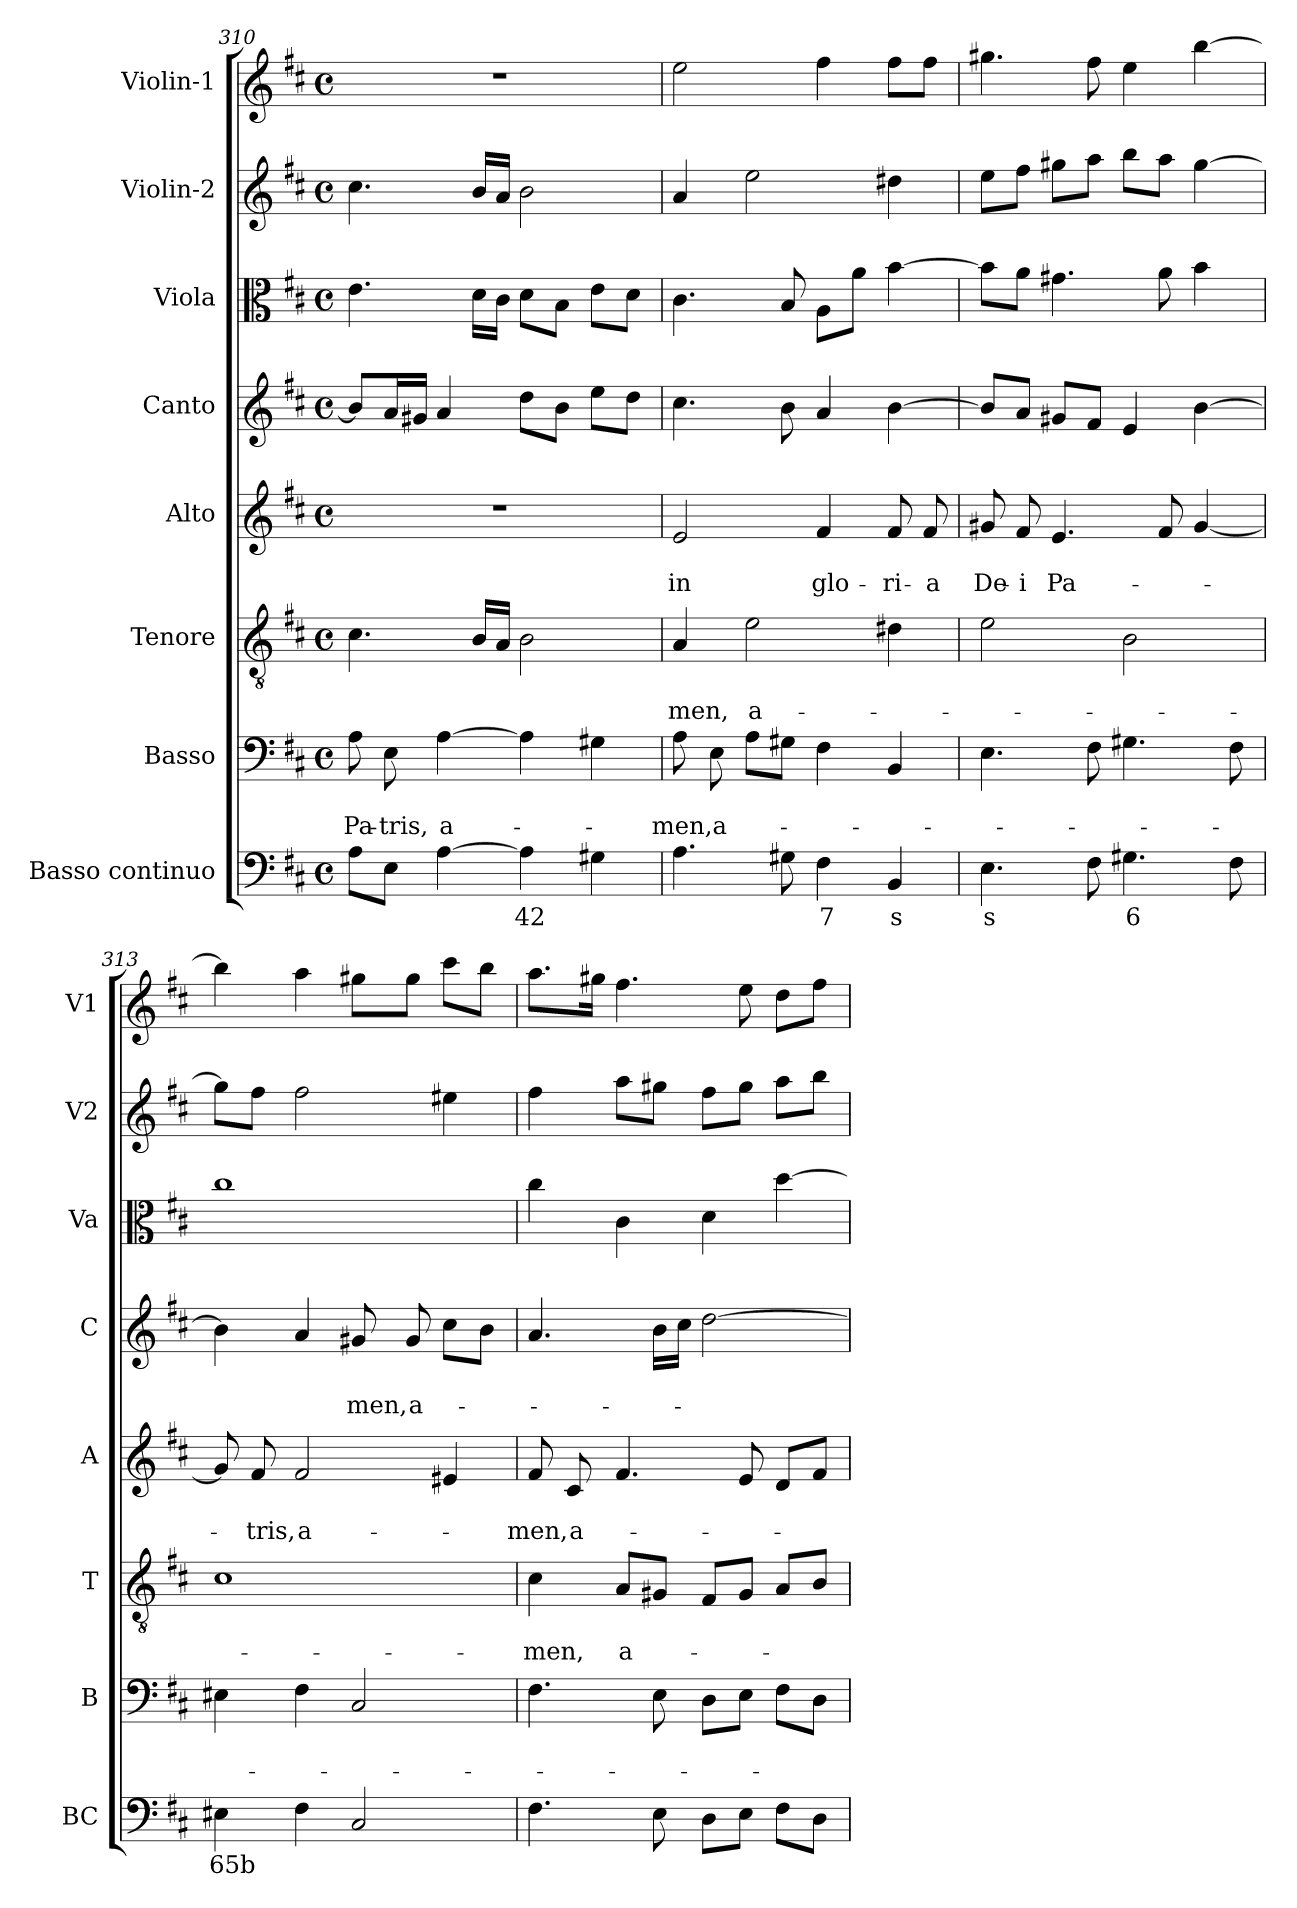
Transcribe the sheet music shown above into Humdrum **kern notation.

**kern	**text	**kern	**text	**text	**kern	**text	**text	**kern	**text	**text	**kern	**text	**text	**kern	**kern	**kern
*part8	*part8	*part7	*part7	*part7	*part6	*part6	*part6	*part5	*part5	*part5	*part4	*part4	*part4	*part3	*part2	*part1
*staff8	*staff8	*staff7	*staff7	*staff7	*staff6	*staff6	*staff6	*staff5	*staff5	*staff5	*staff4	*staff4	*staff4	*staff3	*staff2	*staff1
*I"Basso continuo	*	*I"Basso	*	*	*I"Tenore	*	*	*I"Alto	*	*	*I"Canto	*	*	*I"Viola	*I"Violin-2	*I"Violin-1
*I'BC	*	*I'B	*	*	*I'T	*	*	*I'A	*	*	*I'C	*	*	*I'Va	*I'V2	*I'V1
!!LO:LB:g=z
*clefF4	*	*clefF4	*	*	*clefGv2	*	*	*clefG2	*	*	*clefG2	*	*	*clefC3	*clefG2	*clefG2
*k[f#c#]	*	*k[f#c#]	*	*	*k[f#c#]	*	*	*k[f#c#]	*	*	*k[f#c#]	*	*	*k[f#c#]	*k[f#c#]	*k[f#c#]
*D:	*	*D:	*	*	*D:	*	*	*D:	*	*	*D:	*	*	*D:	*D:	*D:
*M4/4	*	*M4/4	*	*	*M4/4	*	*	*M4/4	*	*	*M4/4	*	*	*M4/4	*M4/4	*M4/4
*met(c)	*	*met(c)	*	*	*met(c)	*	*	*met(c)	*	*	*met(c)	*	*	*met(c)	*met(c)	*met(c)
=310	=310	=310	=310	=310	=310	=310	=310	=310	=310	=310	=310	=310	=310	=310	=310	=310
!	!	!	!	!LO:LY:b	!	!	!	!	!	!	!	!	!	!	!	!
8A\L	.	8A\	.	Pa-	4.c#\	.	.	1r	.	.	8b/L]	.	.	4.e\	4.cc#\	1r
!	!	!	!	!LO:LY:b	!	!	!	!	!	!	!	!	!	!	!	!
8E\J	.	8E\	.	-tris,	.	.	.	.	.	.	16a/L	.	.	.	.	.
.	.	.	.	.	.	.	.	.	.	.	16g#X/JJ	.	.	.	.	.
!	!	!	!	!LO:LY:b	!	!	!	!	!	!	!	!	!	!	!	!
[4A\	.	[4A\	.	a-	.	.	.	.	.	.	4a/	.	.	.	.	.
.	.	.	.	.	16B/LL	.	.	.	.	.	.	.	.	16d\LL	16b/LL	.
.	.	.	.	.	16A/JJ	.	.	.	.	.	.	.	.	16c#\JJ	16a/JJ	.
!	!LO:LY:b	!	!	!	!	!	!	!	!	!	!	!	!	!	!	!
4A\]	42	4A\]	.	.	2B\	.	.	.	.	.	8dd\L	.	.	8d\L	2b\	.
.	.	.	.	.	.	.	.	.	.	.	8b\J	.	.	8B\J	.	.
4G#X\	.	4G#X\	.	.	.	.	.	.	.	.	8ee\L	.	.	8e\L	.	.
.	.	.	.	.	.	.	.	.	.	.	8dd\J	.	.	8d\J	.	.
=311	=311	=311	=311	=311	=311	=311	=311	=311	=311	=311	=311	=311	=311	=311	=311	=311
!	!	!	!	!LO:LY:b	!	!	!LO:LY:b	!	!	!LO:LY:b	!	!	!	!	!	!
4.A\	.	8A\	.	-men,	4A/	.	-men,	2e/	.	in	4.cc#\	.	.	4.c#\	4a/	2ee\
!	!	!	!	!LO:LY:b	!	!	!	!	!	!	!	!	!	!	!	!
.	.	8E\	.	a-	.	.	.	.	.	.	.	.	.	.	.	.
!	!	!	!	!	!	!	!LO:LY:b	!	!	!	!	!	!	!	!	!
.	.	8A\L	.	.	2e\	.	a-	.	.	.	.	.	.	.	2ee\	.
8G#X\	.	8G#X\J	.	.	.	.	.	.	.	.	8b\	.	.	8B/	.	.
!	!LO:LY:b	!	!	!	!	!	!	!	!	!LO:LY:b	!	!	!	!	!	!
4F#\	7	4F#\	.	.	.	.	.	4f#/	.	glo-	4a/	.	.	8A\L	.	4ff#\
.	.	.	.	.	.	.	.	.	.	.	.	.	.	8a\J	.	.
!	!LO:LY:b	!	!	!	!	!	!	!	!	!LO:LY:b	!	!	!	!	!	!
4BB/	s	4BB/	.	.	4d#X\	.	.	8f#/	.	-ri-	[4b\	.	.	[4b\	4dd#X\	8ff#\L
!	!	!	!	!	!	!	!	!	!	!LO:LY:b	!	!	!	!	!	!
.	.	.	.	.	.	.	.	8f#/	.	-a	.	.	.	.	.	8ff#\J
=312	=312	=312	=312	=312	=312	=312	=312	=312	=312	=312	=312	=312	=312	=312	=312	=312
!	!LO:LY:b	!	!	!	!	!	!	!	!	!LO:LY:b	!	!	!	!	!	!
4.E\	s	4.E\	.	.	2e\	.	.	8g#X/	.	De-	8b/L]	.	.	8b\L]	8ee\L	4.gg#X\
!	!	!	!	!	!	!	!	!	!	!LO:LY:b	!	!	!	!	!	!
.	.	.	.	.	.	.	.	8f#/	.	-i	8a/J	.	.	8a\J	8ff#\J	.
!	!	!	!	!	!	!	!	!	!	!LO:LY:b	!	!	!	!	!	!
.	.	.	.	.	.	.	.	4.e/	.	Pa-	8g#X/L	.	.	4.g#X\	8gg#X\L	.
8F#\	.	8F#\	.	.	.	.	.	.	.	.	8f#/J	.	.	.	8aa\J	8ff#\
!	!LO:LY:b	!	!	!	!	!	!	!	!	!	!	!	!	!	!	!
4.G#X\	6	4.G#X\	.	.	2B\	.	.	.	.	.	4e/	.	.	.	8bb\L	4ee\
.	.	.	.	.	.	.	.	8f#/	.	.	.	.	.	8a\	8aa\J	.
.	.	.	.	.	.	.	.	[4g#/	.	.	[4b\	.	.	4b\	[4gg#\	[4bb\
8F#\	.	8F#\	.	.	.	.	.	.	.	.	.	.	.	.	.	.
=313	=313	=313	=313	=313	=313	=313	=313	=313	=313	=313	=313	=313	=313	=313	=313	=313
!	!LO:LY:b	!	!	!	!	!	!	!	!	!	!	!	!	!	!	!
*^	*	*	*	*	*	*	*	*	*	*	*	*	*	*	*	*
4E#X\	2ryy	65b	4E#X\	.	.	1c#	.	.	8g#/]	.	.	4b\]	.	.	1cc#	8gg#\L]	4bb\]
!	!	!	!	!	!	!	!	!	!	!	!LO:LY:b	!	!	!	!	!	!
.	.	.	.	.	.	.	.	.	8f#/	.	-tris,	.	.	.	.	8ff#\J	.
!	!	!	!	!	!	!	!	!	!	!	!LO:LY:b	!	!	!	!	!	!
4F#\	.	.	4F#\	.	.	.	.	.	2f#/	.	a-	4a/	.	.	.	2ff#\	4aa\
!	!	!	!	!	!	!	!	!	!	!	!	!	!	!LO:LY:b	!	!	!
2C#/	4ryy	.	2C#/	.	.	.	.	.	.	.	.	8g#X/	.	-men,	.	.	8gg#X\L
!	!	!	!	!	!	!	!	!	!	!	!	!	!	!LO:LY:b	!	!	!
.	.	.	.	.	.	.	.	.	.	.	.	8g#/	.	a-	.	.	8gg#\J
.	4ryy	.	.	.	.	.	.	.	4e#X/	.	.	8cc#\L	.	.	.	4ee#X\	8ccc#\L
.	.	.	.	.	.	.	.	.	.	.	.	8b\J	.	.	.	.	8bb\J
*v	*v	*	*	*	*	*	*	*	*	*	*	*	*	*	*	*	*
!!LO:PB:g=z
=314	=314	=314	=314	=314	=314	=314	=314	=314	=314	=314	=314	=314	=314	=314	=314	=314
!	!	!	!	!	!	!	!LO:LY:b	!	!	!LO:LY:b	!	!	!	!	!	!
4.F#\	.	4.F#\	.	.	4c#\	.	-men,	8f#/	.	-men,	4.a/	.	.	4cc#\	4ff#\	8.aa\L
!	!	!	!	!	!	!	!	!	!	!LO:LY:b	!	!	!	!	!	!
.	.	.	.	.	.	.	.	8c#/	.	a-	.	.	.	.	.	.
.	.	.	.	.	.	.	.	.	.	.	.	.	.	.	.	16gg#X\Jk
!	!	!	!	!	!	!	!LO:LY:b	!	!	!	!	!	!	!	!	!
.	.	.	.	.	8A/L	.	a-	4.f#/	.	.	.	.	.	4c#\	8aa\L	4.ff#\
8E\	.	8E\	.	.	8G#X/J	.	.	.	.	.	16b\LL	.	.	.	8gg#X\J	.
.	.	.	.	.	.	.	.	.	.	.	16cc#\JJ	.	.	.	.	.
8D\L	.	8D\L	.	.	8F#/L	.	.	.	.	.	[2dd\	.	.	4d\	8ff#\L	.
8E\J	.	8E\J	.	.	8G#/J	.	.	8e/	.	.	.	.	.	.	8gg#\J	8ee\
8F#\L	.	8F#\L	.	.	8A/L	.	.	8d/L	.	.	.	.	.	[4dd\	8aa\L	8dd\L
8D\J	.	8D\J	.	.	8B/J	.	.	8f#/J	.	.	.	.	.	.	8bb\J	8ff#\J
=	=	=	=	=	=	=	=	=	=	=	=	=	=	=	=	=
*-	*-	*-	*-	*-	*-	*-	*-	*-	*-	*-	*-	*-	*-	*-	*-	*-
